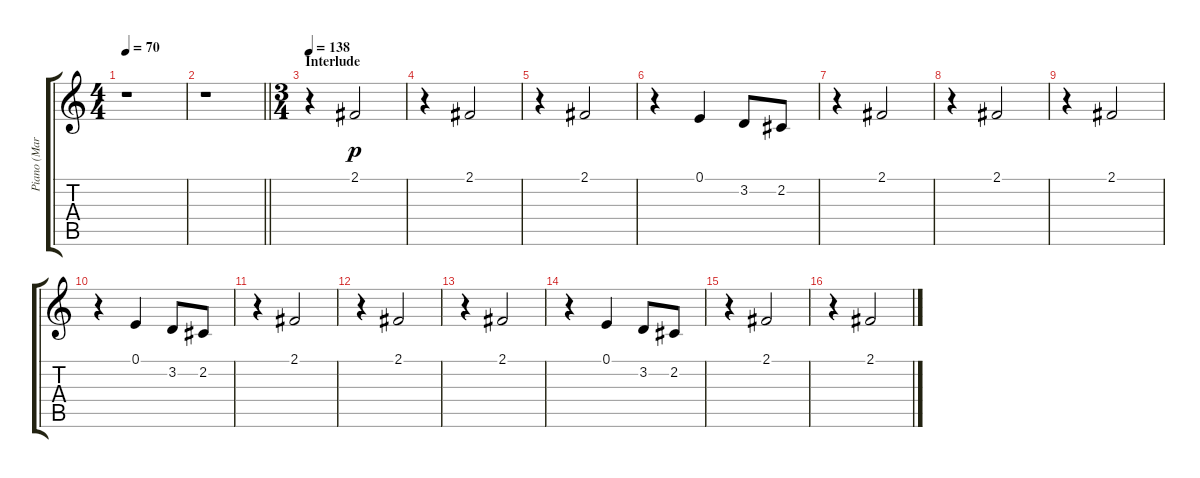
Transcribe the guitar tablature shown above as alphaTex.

\track ("Piano (Mark)" "Piano (Mar") {instrument brightacousticpiano}
\staff {score tabs}
\tuning (E4 B3 G3 D3 A2 E2) {hide}
\ts (4 4)
\tempo 70
\clef g2
\ks c
r.1{dy f} |
\barLineRight lightlight
r.1 |
\ts (3 4)
\section ("" "Interlude")
\tempo 138
r.4 2.1.2{dy p} |
r.4 2.1.2 |
r.4 2.1.2 |
r.4 0.1.4 3.2.8 2.2.8 |
r.4 2.1.2 |
r.4 2.1.2 |
r.4 2.1.2 |
r.4 0.1.4 3.2.8 2.2.8 |
r.4 2.1.2 |
r.4 2.1.2 |
r.4 2.1.2 |
r.4 0.1.4 3.2.8 2.2.8 |
r.4 2.1.2 |
r.4 2.1.2
